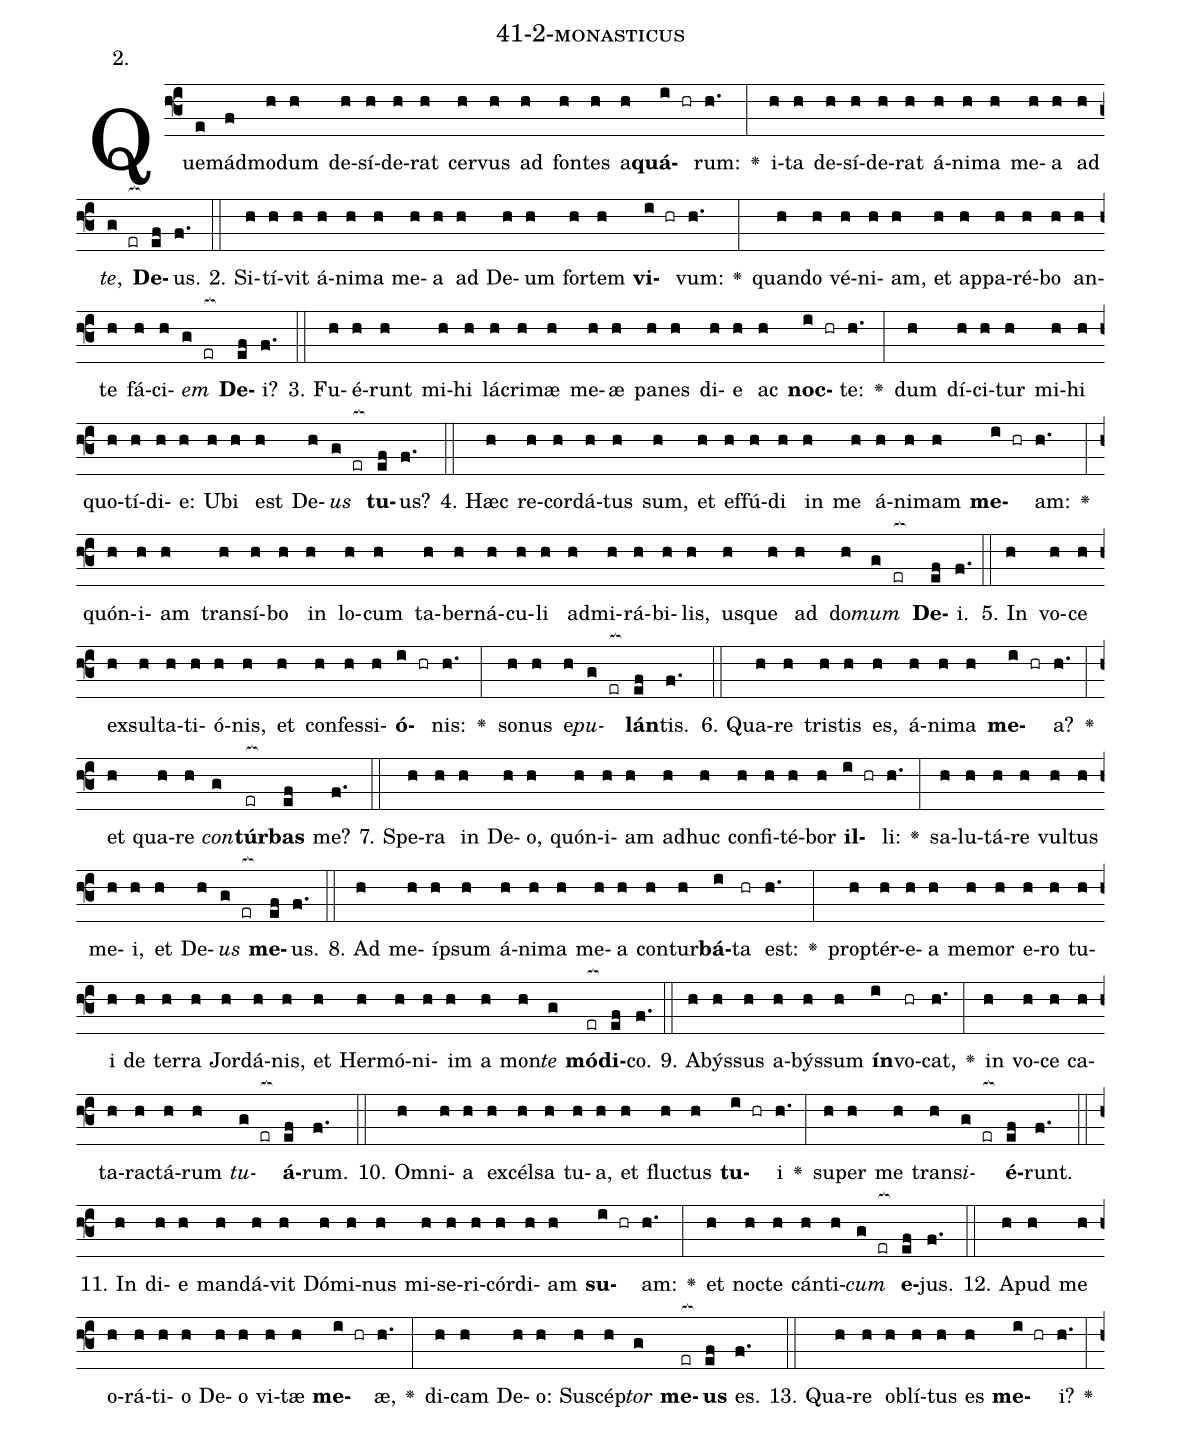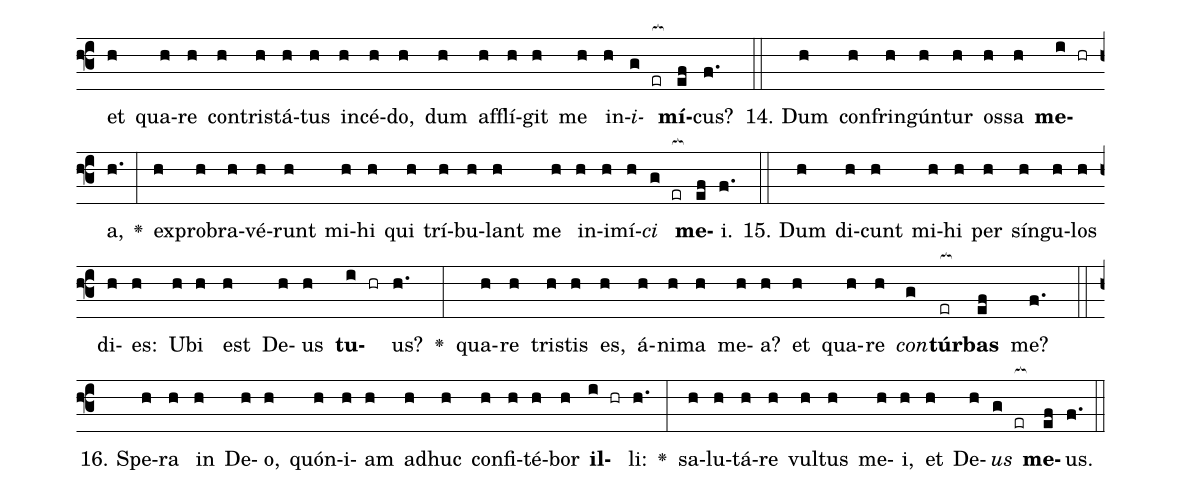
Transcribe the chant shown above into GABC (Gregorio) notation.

name: 41-2-monasticus;
annotation: 2.;
%%
(f3)Quem(e)ád(f)mo(h)dum(h) de(h)sí(h)de(h)rat(h) cer(h)vus(h) ad(h) fon(h)tes(h) a(h)<b>quá</b>(i hr)rum:(h.) <v>\greheightstar</v>(:) i(h)ta(h) de(h)sí(h)de(h)rat(h) á(h)ni(h)ma(h) me(h)a(h) ad(h) <i>te</i>,(g er[ocb:1{]) <b>De</b>(ef[ocb:0}])us.(f.) (::)
2. Si(h)tí(h)vit(h) á(h)ni(h)ma(h) me(h)a(h) ad(h) De(h)um(h) for(h)tem(h) <b>vi</b>(i hr)vum:(h.) <v>\greheightstar</v>(:) quan(h)do(h) vé(h)ni(h)am,(h) et(h) ap(h)pa(h)ré(h)bo(h) an(h)te(h) fá(h)ci(h)<i>em</i>(g er[ocb:1{]) <b>De</b>(ef[ocb:0}])i?(f.) (::)
3. Fu(h)é(h)runt(h) mi(h)hi(h) lá(h)cri(h)mæ(h) me(h)æ(h) pa(h)nes(h) di(h)e(h) ac(h) <b>noc</b>(i hr)te:(h.) <v>\greheightstar</v>(:) dum(h) dí(h)ci(h)tur(h) mi(h)hi(h) quo(h)tí(h)di(h)e:(h) U(h)bi(h) est(h) De(h)<i>us</i>(g er[ocb:1{]) <b>tu</b>(ef[ocb:0}])us?(f.) (::)
4. Hæc(h) re(h)cor(h)dá(h)tus(h) sum,(h) et(h) ef(h)fú(h)di(h) in(h) me(h) á(h)ni(h)mam(h) <b>me</b>(i hr)am:(h.) <v>\greheightstar</v>(:) quón(h)i(h)am(h) trans(h)í(h)bo(h) in(h) lo(h)cum(h) ta(h)ber(h)ná(h)cu(h)li(h) ad(h)mi(h)rá(h)bi(h)lis,(h) us(h)que(h) ad(h) do(h)<i>mum</i>(g er[ocb:1{]) <b>De</b>(ef[ocb:0}])i.(f.) (::)
5. In(h) vo(h)ce(h) ex(h)sul(h)ta(h)ti(h)ó(h)nis,(h) et(h) con(h)fes(h)si(h)<b>ó</b>(i hr)nis:(h.) <v>\greheightstar</v>(:) so(h)nus(h) e(h)<i>pu</i>(g er[ocb:1{])<b>lán</b>(ef[ocb:0}])tis.(f.) (::)
6. Qua(h)re(h) tris(h)tis(h) es,(h) á(h)ni(h)ma(h) <b>me</b>(i hr)a?(h.) <v>\greheightstar</v>(:) et(h) qua(h)re(h) <i>con</i>(g)<b>túr</b>(er[ocb:1{])<b>bas</b>(ef[ocb:0}]) me?(f.) (::)
7. Spe(h)ra(h) in(h) De(h)o,(h) quón(h)i(h)am(h) ad(h)huc(h) con(h)fi(h)té(h)bor(h) <b>il</b>(i hr)li:(h.) <v>\greheightstar</v>(:) sa(h)lu(h)tá(h)re(h) vul(h)tus(h) me(h)i,(h) et(h) De(h)<i>us</i>(g er[ocb:1{]) <b>me</b>(ef[ocb:0}])us.(f.) (::)
8. Ad(h) me(h)íp(h)sum(h) á(h)ni(h)ma(h) me(h)a(h) con(h)tur(h)<b>bá</b>(i)ta(hr) est:(h.) <v>\greheightstar</v>(:) prop(h)tér(h)e(h)a(h) me(h)mor(h) e(h)ro(h) tu(h)i(h) de(h) ter(h)ra(h) Jor(h)dá(h)nis,(h) et(h) Her(h)mó(h)ni(h)im(h) a(h) mon(h)<i>te</i>(g) <b>mó</b>(er[ocb:1{])<b>di</b>(ef[ocb:0}])co.(f.) (::)
9. A(h)býs(h)sus(h) a(h)býs(h)sum(h) <b>ín</b>(i)vo(hr)cat,(h.) <v>\greheightstar</v>(:) in(h) vo(h)ce(h) ca(h)ta(h)rac(h)tá(h)rum(h) <i>tu</i>(g er[ocb:1{])<b>á</b>(ef[ocb:0}])rum.(f.) (::)
10. Om(h)ni(h)a(h) ex(h)cél(h)sa(h) tu(h)a,(h) et(h) fluc(h)tus(h) <b>tu</b>(i hr)i(h.) <v>\greheightstar</v>(:) su(h)per(h) me(h) trans(h)<i>i</i>(g er[ocb:1{])<b>é</b>(ef[ocb:0}])runt.(f.) (::)
11. In(h) di(h)e(h) man(h)dá(h)vit(h) Dó(h)mi(h)nus(h) mi(h)se(h)ri(h)cór(h)di(h)am(h) <b>su</b>(i hr)am:(h.) <v>\greheightstar</v>(:) et(h) noc(h)te(h) cán(h)ti(h)<i>cum</i>(g er[ocb:1{]) <b>e</b>(ef[ocb:0}])jus.(f.) (::)
12. A(h)pud(h) me(h) o(h)rá(h)ti(h)o(h) De(h)o(h) vi(h)tæ(h) <b>me</b>(i hr)æ,(h.) <v>\greheightstar</v>(:) di(h)cam(h) De(h)o:(h) Su(h)scép(h)<i>tor</i>(g) <b>me</b>(er[ocb:1{])<b>us</b>(ef[ocb:0}]) es.(f.) (::)
13. Qua(h)re(h) ob(h)lí(h)tus(h) es(h) <b>me</b>(i hr)i?(h.) <v>\greheightstar</v>(:) et(h) qua(h)re(h) con(h)tris(h)tá(h)tus(h) in(h)cé(h)do,(h) dum(h) af(h)flí(h)git(h) me(h) in(h)<i>i</i>(g er[ocb:1{])<b>mí</b>(ef[ocb:0}])cus?(f.) (::)
14. Dum(h) con(h)frin(h)gún(h)tur(h) os(h)sa(h) <b>me</b>(i hr)a,(h.) <v>\greheightstar</v>(:) ex(h)pro(h)bra(h)vé(h)runt(h) mi(h)hi(h) qui(h) trí(h)bu(h)lant(h) me(h) in(h)i(h)mí(h)<i>ci</i>(g er[ocb:1{]) <b>me</b>(ef[ocb:0}])i.(f.) (::)
15. Dum(h) di(h)cunt(h) mi(h)hi(h) per(h) sín(h)gu(h)los(h) di(h)es:(h) U(h)bi(h) est(h) De(h)us(h) <b>tu</b>(i hr)us?(h.) <v>\greheightstar</v>(:) qua(h)re(h) tris(h)tis(h) es,(h) á(h)ni(h)ma(h) me(h)a?(h) et(h) qua(h)re(h) <i>con</i>(g)<b>túr</b>(er[ocb:1{])<b>bas</b>(ef[ocb:0}]) me?(f.) (::)
16. Spe(h)ra(h) in(h) De(h)o,(h) quón(h)i(h)am(h) ad(h)huc(h) con(h)fi(h)té(h)bor(h) <b>il</b>(i hr)li:(h.) <v>\greheightstar</v>(:) sa(h)lu(h)tá(h)re(h) vul(h)tus(h) me(h)i,(h) et(h) De(h)<i>us</i>(g er[ocb:1{]) <b>me</b>(ef[ocb:0}])us.(f.) (::)
